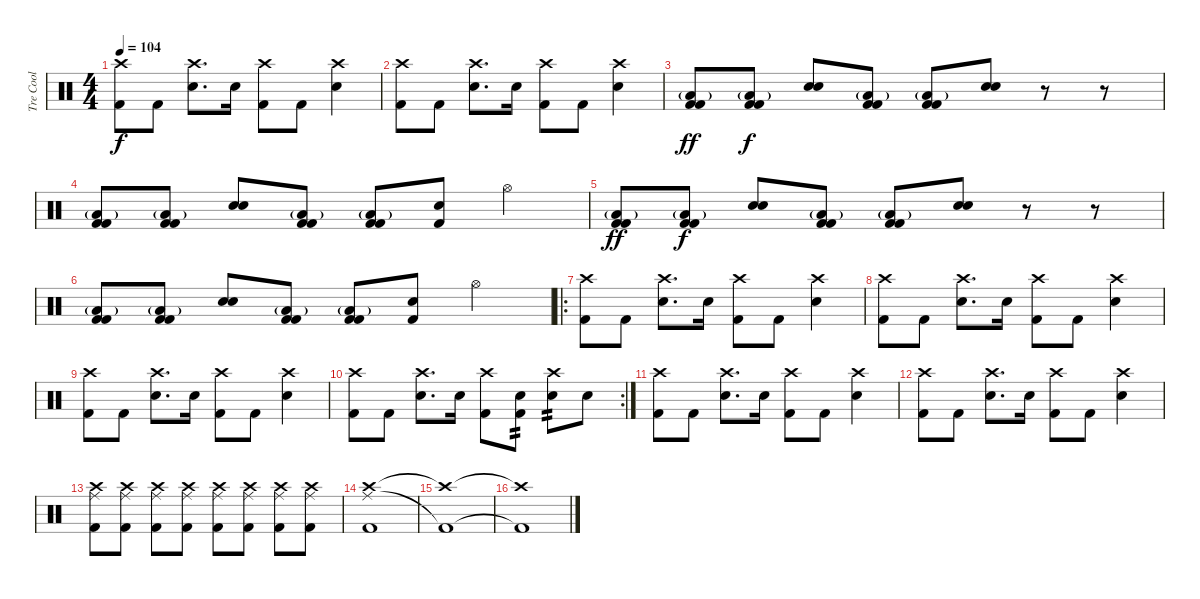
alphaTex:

\track ("Tre Cool" "Tre Cool") {instrument percussion}
\staff {score}
\articulation defaults
\ts (4 4)
\tempo 104
\clef neutral
\ks c
("Crash high (hit)" "Kick (hit) 2").8{dy f} "Kick (hit) 2".8 ("Crash high (hit)" "Electric Snare (hit)").8{d} "Electric Snare (hit)".16 ("Crash high (hit)" "Kick (hit) 2").8 "Kick (hit) 2".8 ("Crash high (hit)" "Electric Snare (hit)").4 |
("Crash high (hit)" "Kick (hit) 2").8 "Kick (hit) 2".8 ("Crash high (hit)" "Electric Snare (hit)").8{d} "Electric Snare (hit)".16 ("Crash high (hit)" "Kick (hit) 2").8 "Kick (hit) 2".8 ("Crash high (hit)" "Electric Snare (hit)").4 |
("Low Floor Tom (hit)"{g} "Kick (hit) 2" "Kick (hit) 2").8{dy ff} ("Low Floor Tom (hit)"{g} "Kick (hit) 2" "Kick (hit) 2").8{dy f} ("Snare (hit) 2" "Electric Snare (hit)").8 ("Low Floor Tom (hit)"{g} "Kick (hit) 2" "Kick (hit) 2").8 ("Low Floor Tom (hit)"{g} "Kick (hit) 2" "Kick (hit) 2").8 ("Snare (hit) 2" "Electric Snare (hit)").8 r.8 r.8 |
("Low Floor Tom (hit)"{g} "Kick (hit) 2" "Kick (hit) 2").8 ("Low Floor Tom (hit)"{g} "Kick (hit) 2" "Kick (hit) 2").8 ("Snare (hit) 2" "Electric Snare (hit)").8 ("Low Floor Tom (hit)"{g} "Kick (hit) 2" "Kick (hit) 2").8 ("Low Floor Tom (hit)"{g} "Kick (hit) 2" "Kick (hit) 2").8 ("Snare (hit) 2" "Kick (hit) 2").8 "Hi-Hat (open)".4 |
("Low Floor Tom (hit)"{g} "Kick (hit) 2" "Kick (hit) 2").8{dy ff} ("Low Floor Tom (hit)"{g} "Kick (hit) 2" "Kick (hit) 2").8{dy f} ("Snare (hit) 2" "Electric Snare (hit)").8 ("Low Floor Tom (hit)"{g} "Kick (hit) 2" "Kick (hit) 2").8 ("Low Floor Tom (hit)"{g} "Kick (hit) 2" "Kick (hit) 2").8 ("Snare (hit) 2" "Electric Snare (hit)").8 r.8 r.8 |
("Low Floor Tom (hit)"{g} "Kick (hit) 2" "Kick (hit) 2").8 ("Low Floor Tom (hit)"{g} "Kick (hit) 2" "Kick (hit) 2").8 ("Snare (hit) 2" "Electric Snare (hit)").8 ("Low Floor Tom (hit)"{g} "Kick (hit) 2" "Kick (hit) 2").8 ("Low Floor Tom (hit)"{g} "Kick (hit) 2" "Kick (hit) 2").8 ("Snare (hit) 2" "Kick (hit) 2").8 "Hi-Hat (open)".4 |
\ro
("Crash high (hit)" "Kick (hit) 2").8 "Kick (hit) 2".8 ("Crash high (hit)" "Electric Snare (hit)").8{d} "Electric Snare (hit)".16 ("Crash high (hit)" "Kick (hit) 2").8 "Kick (hit) 2".8 ("Crash high (hit)" "Electric Snare (hit)").4 |
("Crash high (hit)" "Kick (hit) 2").8 "Kick (hit) 2".8 ("Crash high (hit)" "Electric Snare (hit)").8{d} "Electric Snare (hit)".16 ("Crash high (hit)" "Kick (hit) 2").8 "Kick (hit) 2".8 ("Crash high (hit)" "Electric Snare (hit)").4 |
("Crash high (hit)" "Kick (hit) 2").8 "Kick (hit) 2".8 ("Crash high (hit)" "Electric Snare (hit)").8{d} "Electric Snare (hit)".16 ("Crash high (hit)" "Kick (hit) 2").8 "Kick (hit) 2".8 ("Crash high (hit)" "Electric Snare (hit)").4 |
\rc 2
("Crash high (hit)" "Kick (hit) 2").8 "Kick (hit) 2".8 ("Crash high (hit)" "Electric Snare (hit)").8{d} "Electric Snare (hit)".16 ("Crash high (hit)" "Kick (hit) 2").8 ("Electric Snare (hit)" "Kick (hit) 2").8{tp 2} ("Crash high (hit)" "Electric Snare (hit)").8{tp 2} "Electric Snare (hit)".8 |
("Crash high (hit)" "Kick (hit) 2").8 "Kick (hit) 2".8 ("Crash high (hit)" "Electric Snare (hit)").8{d} "Electric Snare (hit)".16 ("Crash high (hit)" "Kick (hit) 2").8 "Kick (hit) 2".8 ("Crash high (hit)" "Electric Snare (hit)").4 |
("Crash high (hit)" "Kick (hit) 2").8 "Kick (hit) 2".8 ("Crash high (hit)" "Electric Snare (hit)").8{d} "Electric Snare (hit)".16 ("Crash high (hit)" "Kick (hit) 2").8 "Kick (hit) 2".8 ("Crash high (hit)" "Electric Snare (hit)").4 |
("Crash high (hit)" "Ride (middle)" "Kick (hit) 2").8 ("Crash high (hit)" "Ride (middle)" "Kick (hit) 2").8 ("Crash high (hit)" "Ride (middle)" "Kick (hit) 2").8 ("Crash high (hit)" "Ride (middle)" "Kick (hit) 2").8 ("Crash high (hit)" "Ride (middle)" "Kick (hit) 2").8 ("Crash high (hit)" "Ride (middle)" "Kick (hit) 2").8 ("Crash high (hit)" "Ride (middle)" "Kick (hit) 2").8 ("Crash high (hit)" "Ride (middle)" "Kick (hit) 2").8 |
("Crash high (hit)" "Ride (middle)" "Kick (hit) 2").1 |
("Crash high (hit)"{t} "Kick (hit) 2"{t}).1 |
("Crash high (hit)"{t} "Kick (hit) 2"{t}).1
